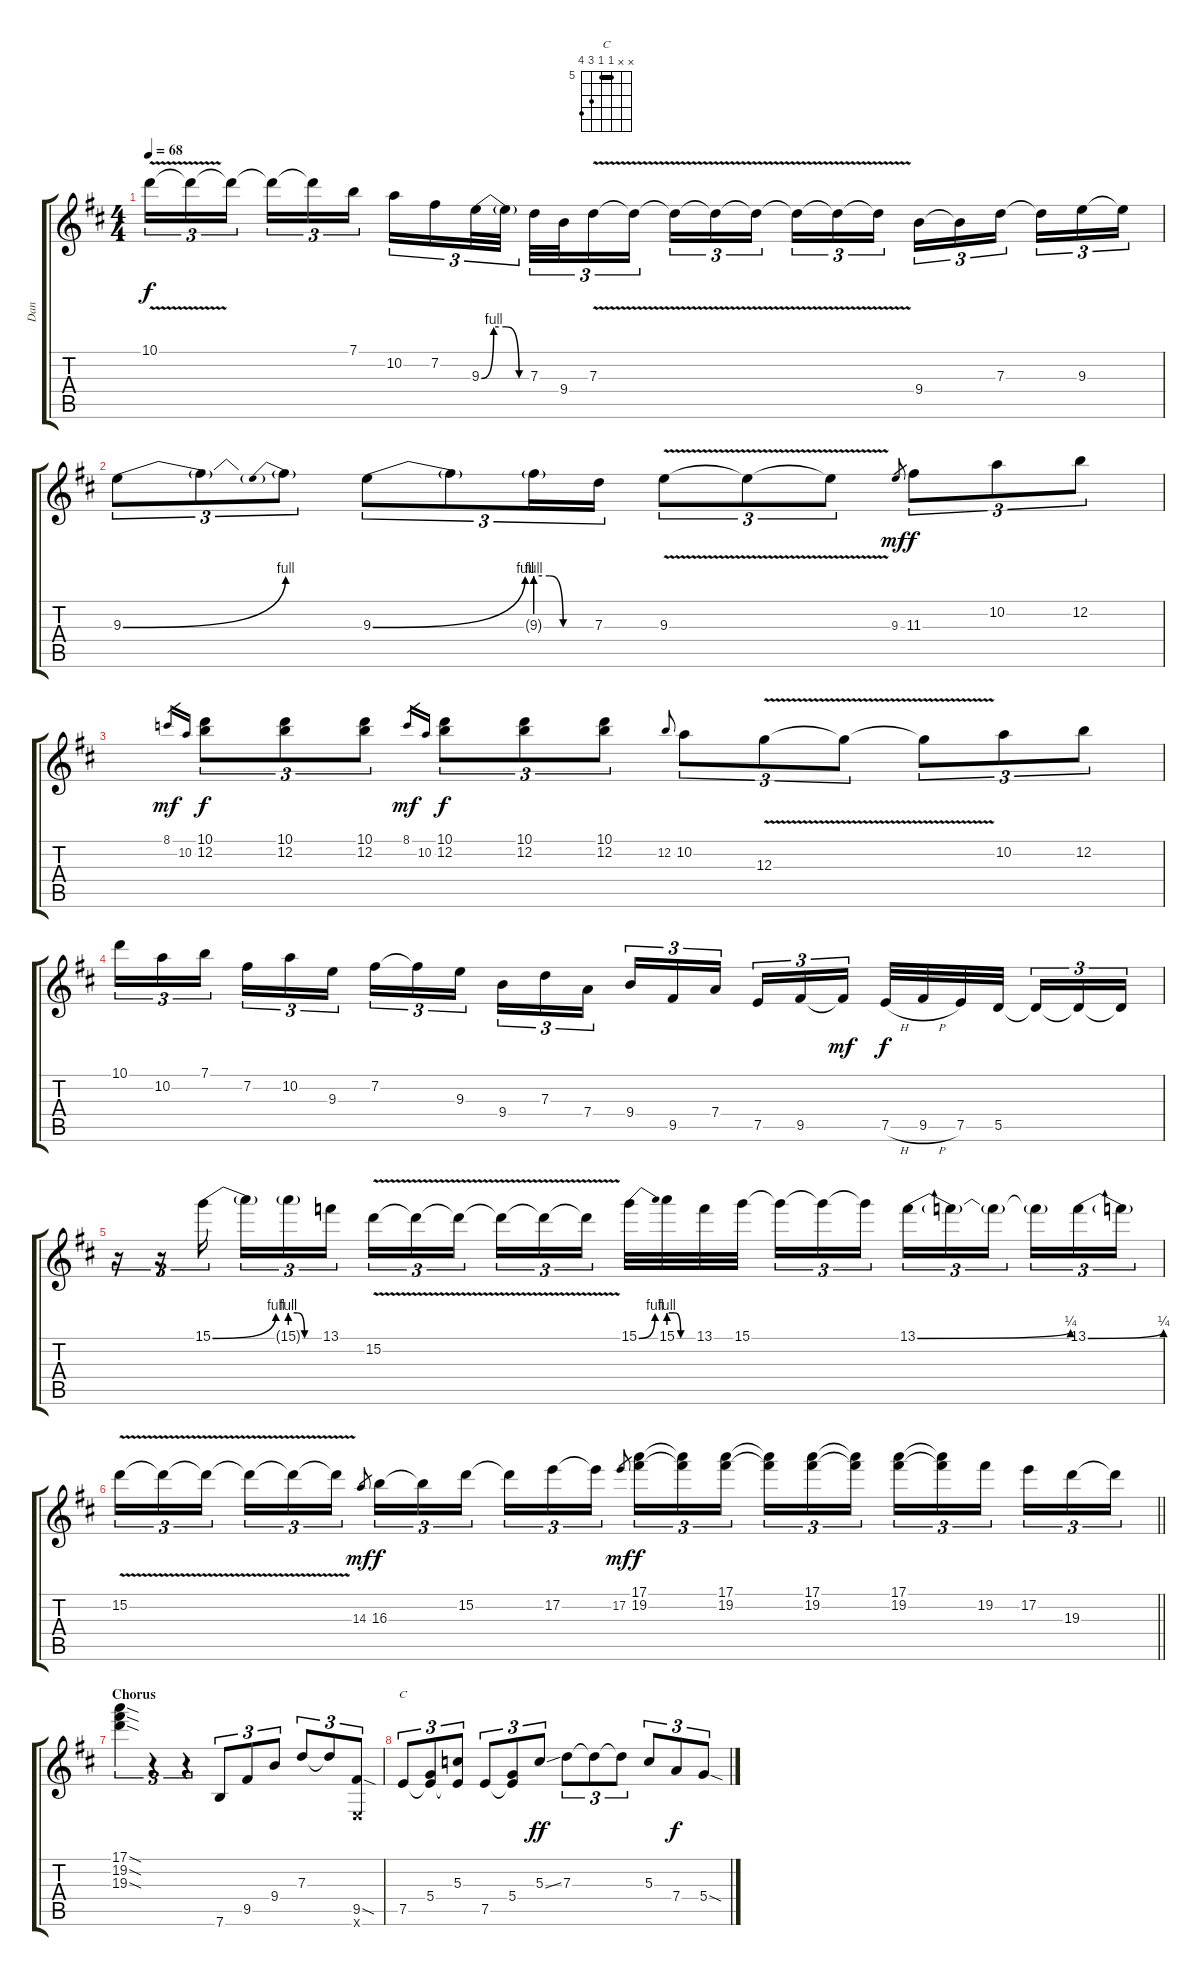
\track ("Dan" "Dan") {instrument distortionguitar}
\staff {score tabs}
\tuning (E4 B3 G3 D3 A2 E2) {hide}
\chord ("C" x x 5 5 7 8) {firstfret 5 barre 5}
\ts (4 4)
\tempo 68
\clef g2
\ks d
10.1{v}.16{tu (3 2) dy f} 10.1{t}.16{tu (3 2)} 10.1{t}.16{tu (3 2) beam splitsecondary} 10.1{t}.16{tu (3 2)} 10.1{t}.16{tu (3 2)} 7.1.16{tu (3 2)} 10.2.16{tu (3 2)} 7.2.16{tu (3 2)} 9.3{be (custom 0 0 15 4 30 4 46 0 60 0)}.32{tu (3 2)} 9.3{t}.32{tu (3 2) beam splitsecondary} 7.3.32{tu (3 2)} 9.4.32{tu (3 2)} 7.3{v}.16{tu (3 2)} 7.3{v t}.16{tu (3 2)} 7.3{v t}.16{tu (3 2)} 7.3{v t}.16{tu (3 2)} 7.3{v t}.16{tu (3 2) beam splitsecondary} 7.3{v t}.16{tu (3 2)} 7.3{v t}.16{tu (3 2)} 7.3{v t}.16{tu (3 2)} 9.4.16{tu (3 2)} 9.4{t}.16{tu (3 2)} 7.3.16{tu (3 2) beam splitsecondary} 7.3{t}.16{tu (3 2)} 9.3.16{tu (3 2)} 9.3{t}.16{tu (3 2)} |
9.3{be (bend 0 0 60 4)}.8{tu (3 2)} 9.3{t}.8{tu (3 2)} 9.3{be (prebend 0 4 60 4) t}.8{tu (3 2)} 9.3{be (bend 0 0 60 4)}.8{tu (3 2)} 9.3{t}.8{tu (3 2)} 9.3{be (custom 0 4 15 4 30 0 60 0) g}.16{tu (3 2)} 7.3.16{tu (3 2)} 9.3{v}.8{tu (3 2)} 9.3{v t}.8{tu (3 2)} 9.3{v t}.8{tu (3 2)} 9.3.8{gr dy mf} 11.3.8{tu (3 2) dy f} 10.2.8{tu (3 2)} 12.2.8{tu (3 2)} |
8.1.16{gr dy mf} 10.2.16{gr} (10.1 12.2).8{tu (3 2) dy f} (10.1 12.2).8{tu (3 2)} (10.1 12.2).8{tu (3 2)} 8.1.16{gr dy mf} 10.2.16{gr} (10.1 12.2).8{tu (3 2) dy f} (10.1 12.2).8{tu (3 2)} (10.1 12.2).8{tu (3 2)} 12.2.8{gr onbeat} 10.2.8{tu (3 2)} 12.3{v}.8{tu (3 2)} 12.3{v t}.8{tu (3 2)} 12.3{v t}.8{tu (3 2)} 10.2.8{tu (3 2)} 12.2.8{tu (3 2)} |
10.1.16{tu (3 2)} 10.2.16{tu (3 2)} 7.1.16{tu (3 2) beam splitsecondary} 7.2.16{tu (3 2)} 10.2.16{tu (3 2)} 9.3.16{tu (3 2)} 7.2.16{tu (3 2)} 7.2{t}.16{tu (3 2)} 9.3.16{tu (3 2) beam splitsecondary} 9.4.16{tu (3 2)} 7.3.16{tu (3 2)} 7.4.16{tu (3 2)} 9.4.16{tu (3 2)} 9.5.16{tu (3 2)} 7.4.16{tu (3 2) beam splitsecondary} 7.5.16{tu (3 2)} 9.5.16{tu (3 2)} 9.5{t}.16{tu (3 2) dy mf} 7.5{h}.32{dy f} 9.5{h}.32 7.5.32 5.5.32{beam splitsecondary} 5.5{t}.16{tu (3 2)} 5.5{t}.16{tu (3 2)} 5.5{t}.16{tu (3 2)} |
r.16{tu (3 2)} r.16{tu (3 2)} 15.1{be (bend 0 0 60 4)}.16{tu (3 2) beam splitsecondary} 15.1{t}.16{tu (3 2)} 15.1{be (custom 0 4 15 4 30 0 60 0) g}.16{tu (3 2)} 13.1.16{tu (3 2)} 15.2{v}.16{tu (3 2)} 15.2{v t}.16{tu (3 2)} 15.2{v t}.16{tu (3 2) beam splitsecondary} 15.2{v t}.16{tu (3 2)} 15.2{v t}.16{tu (3 2)} 15.2{v t}.16{tu (3 2)} 15.1{be (bend 0 0 60 4)}.32 15.1{be (custom 0 4 15 4 30 0 60 0)}.32 13.1.32 15.1.32{beam splitsecondary} 15.1{t}.16{tu (3 2)} 15.1{t}.16{tu (3 2)} 15.1{t}.16{tu (3 2)} 13.1{be (bend 0 0 60 1)}.16{tu (3 2)} 13.1{t}.16{tu (3 2)} 13.1{t}.16{tu (3 2) beam splitsecondary} 13.1{t}.16{tu (3 2)} 13.1{be (bend 0 0 60 1)}.16{tu (3 2)} 13.1{t}.16{tu (3 2)} |
\barLineRight lightlight
15.2{v}.16{tu (3 2)} 15.2{v t}.16{tu (3 2)} 15.2{v t}.16{tu (3 2) beam splitsecondary} 15.2{v t}.16{tu (3 2)} 15.2{v t}.16{tu (3 2)} 15.2{v t}.16{tu (3 2)} 14.3.8{gr dy mf} 16.3.16{tu (3 2) dy f} 16.3{t}.16{tu (3 2)} 15.2.16{tu (3 2) beam splitsecondary} 15.2{t}.16{tu (3 2)} 17.2.16{tu (3 2)} 17.2{t}.16{tu (3 2)} 17.2.8{gr dy mf} (17.1 19.2).16{tu (3 2) dy f} (17.1{t} 19.2{t}).16{tu (3 2)} (17.1 19.2).16{tu (3 2) beam splitsecondary} (17.1{t} 19.2{t}).16{tu (3 2)} (17.1 19.2).16{tu (3 2)} (17.1{t} 19.2{t}).16{tu (3 2)} (17.1 19.2).16{tu (3 2)} (17.1{t} 19.2{t}).16{tu (3 2)} 19.2.16{tu (3 2) beam splitsecondary} 17.2.16{tu (3 2)} 19.3.16{tu (3 2)} 19.3{t}.16{tu (3 2)} |
\section ("" "Chorus")
(17.1{sod} 19.2{sod} 19.3{sod}).4{tu (3 2)} r.4{tu (3 2)} r.4{tu (3 2)} 7.6.8{tu (3 2)} 9.5.8{tu (3 2)} 9.4.8{tu (3 2)} 7.3.8{tu (3 2)} 7.3{t}.8{tu (3 2)} (9.5{sod} 0.6{x}).8{tu (3 2)} |
7.5.8{tu (3 2) ch "C"} (5.4 7.5{t}).8{tu (3 2)} (5.3 7.5{t}).8{tu (3 2)} 7.5.8{tu (3 2)} (5.4 7.5{t}).8{tu (3 2)} 5.3{ss}.8{tu (3 2) dy ff} 7.3.8{tu (3 2)} 7.3{t}.8{tu (3 2)} 7.3{t}.8{tu (3 2)} 5.3.8{tu (3 2)} 7.4.8{tu (3 2) dy f} 5.4{sod}.8{tu (3 2)}
